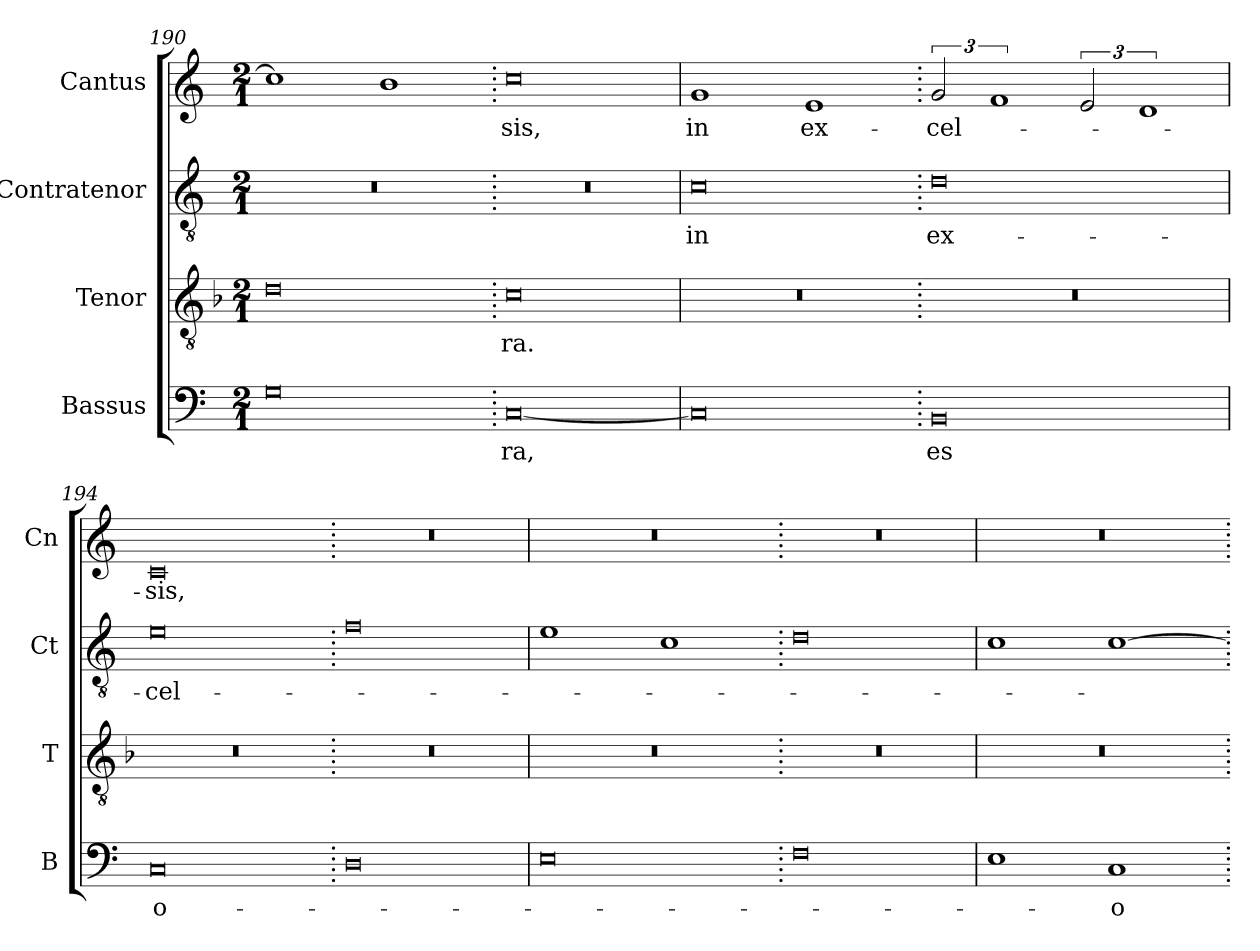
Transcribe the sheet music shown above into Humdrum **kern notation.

**kern	**text	**kern	**text	**kern	**text	**kern	**text
*part4	*part4	*part3	*part3	*part2	*part2	*part1	*part1
*staff4	*staff4	*staff3	*staff3	*staff2	*staff2	*staff1	*staff1
*I"Bassus	*	*I"Tenor	*	*I"Contratenor	*	*I"Cantus	*
*I'B	*	*I'T	*	*I'Ct	*	*I'Cn	*
*clefF4	*	*clefGv2	*	*clefGv2	*	*clefG2	*
*k[]	*	*k[b-]	*	*k[]	*	*k[]	*
*M2/1	*	*M2/1	*	*M2/1	*	*M2/1	*
=190	=190	=190	=190	=190	=190	=190	=190
0G	.	0d	.	0r	.	1cc]	.
.	.	.	.	.	.	1b	.
=191.	=191.	=191.	=191.	=191.	=191.	=191.	=191.
[0C	-ra,	0c	-ra.	0r	.	0cc	-sis,
=192	=192	=192	=192	=192	=192	=192	=192
0C]	.	0r	.	0c	in	1g	in
.	.	.	.	.	.	1e	ex-
=193.	=193.	=193.	=193.	=193.	=193.	=193.	=193.
0BB	es	0r	.	0d	ex-	3g/	-cel-
.	.	.	.	.	.	3%2f	.
.	.	.	.	.	.	3e/	.
.	.	.	.	.	.	3%2d	.
=194	=194	=194	=194	=194	=194	=194	=194
0C	o-	0r	.	0e	-cel-	0c	-sis,
=195.	=195.	=195.	=195.	=195.	=195.	=195.	=195.
0D	.	0r	.	0f	.	0r	.
=196	=196	=196	=196	=196	=196	=196	=196
0E	.	0r	.	1e	.	0r	.
.	.	.	.	1c	.	.	.
=197.	=197.	=197.	=197.	=197.	=197.	=197.	=197.
0F	.	0r	.	0d	.	0r	.
=198	=198	=198	=198	=198	=198	=198	=198
1E	.	0r	.	1c	.	0r	.
1C	-o-	.	.	[1c	.	.	.
=.	=.	=.	=.	=.	=.	=.	=.
*-	*-	*-	*-	*-	*-	*-	*-
